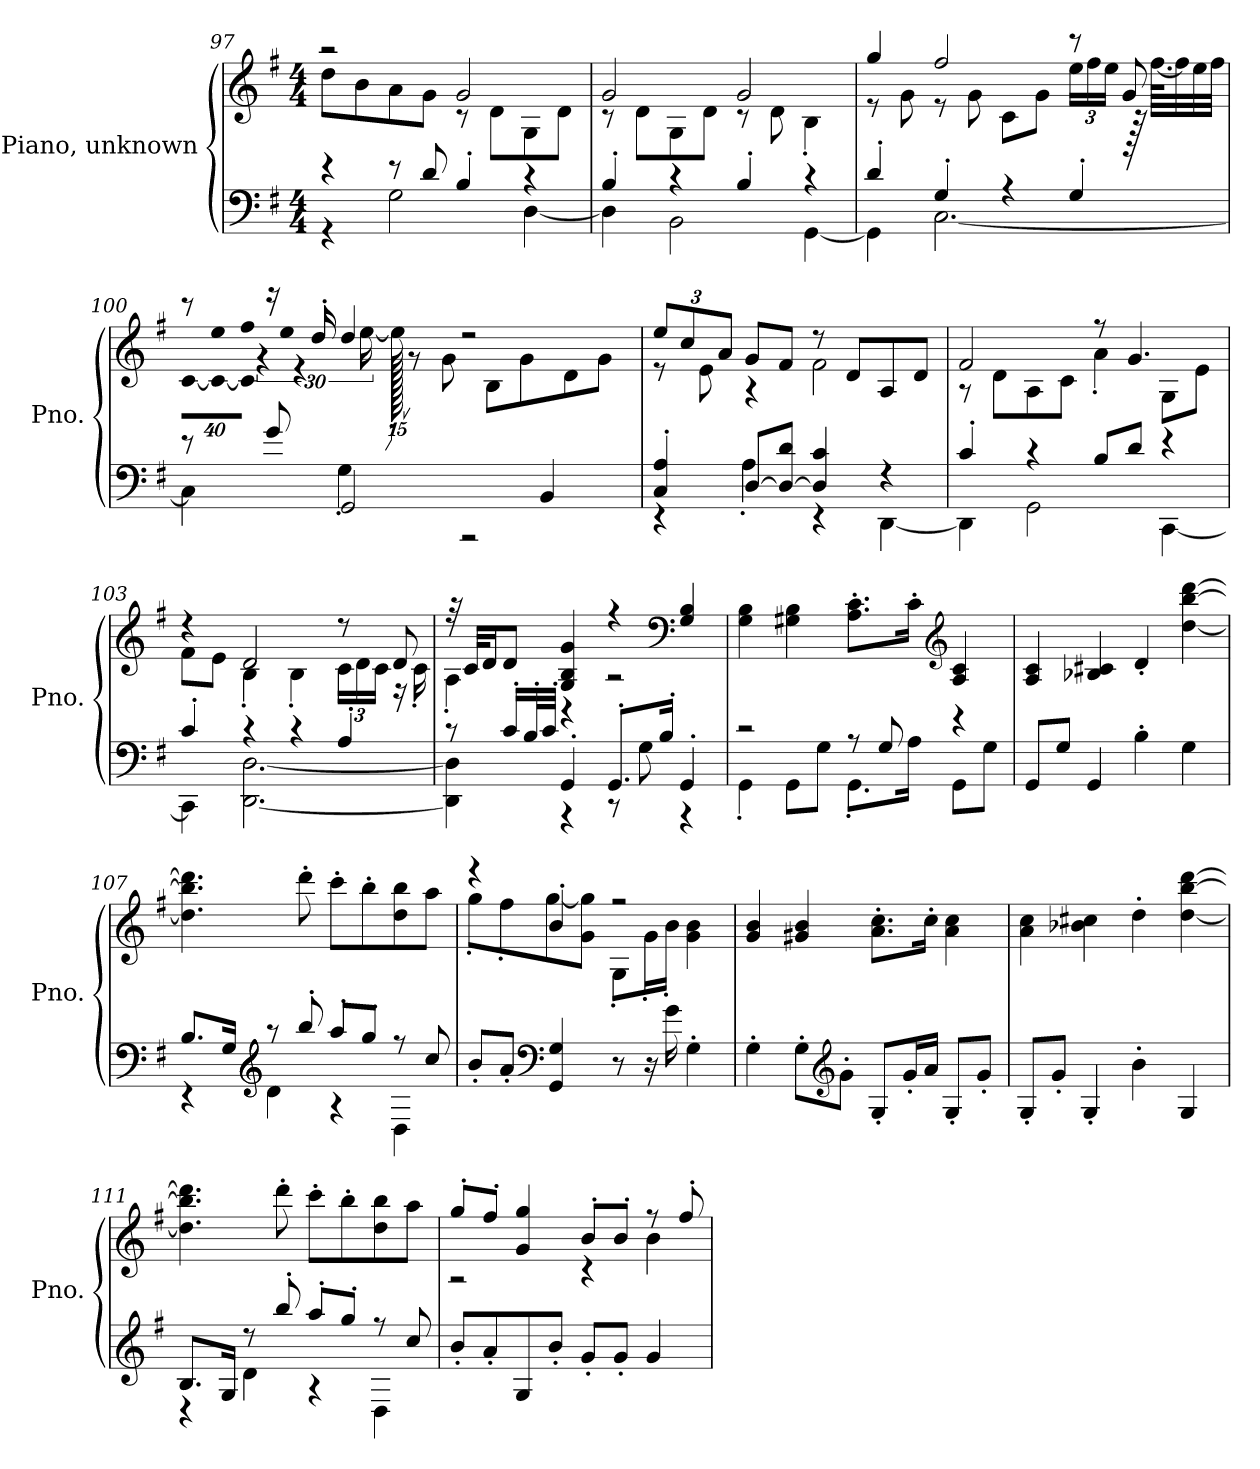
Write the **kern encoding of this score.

**kern	**kern
*part1	*part1
*staff2	*staff1
*I"Piano, unknown	*
*I'Pno.	*
*clefF4	*clefG2
*k[f#]	*k[f#]
*M4/4	*M4/4
=97	=97
*^	*^
4r	4r	2r	8dd\L
.	.	.	8b\
8r	2G\	.	8a\
8d/	.	.	8g\J
4B'/	.	2g/	8r
.	.	.	8d\L
4r	[4D\	.	8G\
.	.	.	8d\J
=98	=98	=98	=98
4B'/	4D\]	2g/	8r
.	.	.	8d\L
4r	2BB\	.	8G\
.	.	.	8d\J
4B'/	.	2g/	8r
.	.	.	8d\
4r	[4GG\	.	4B'\
!!LO:LB:g=z	!!
=99	=99	=99	=99
4d'/	4GG\]	4gg/	8r
.	.	.	8g\
4G'/	[2.C\	2ff#/	8r
.	.	.	8g\
4r	.	.	8c\L
.	.	.	8g\J
*	*	*	*Xbrackettup
4G'/	.	8r	24ee\LL
.	.	.	24ff#\
.	.	.	24ee\JJ
.	.	8g/	128r
.	.	.	[64.ff#\KLLL
.	.	.	32ff#\]
.	.	.	32ee\
.	.	.	32ff#\JJJ
=100	=100	=100	=100
*	*	*	*brackettup
!	!	!	!LO:N:vis=32
8r	4C\]	8r	[640%23c\LLL
!	!	!	!LO:N:vis=32
.	.	.	640%23c\_ 640%23ee\
!	!	!	!LO:N:vis=32
.	.	.	640%23c\] 640%23ff#\JJJ
!	!	!	!LO:N:vis=64
.	.	.	960%17r
8g/	.	16r	.
!	!	!	!LO:N:vis=64
.	.	.	960%17ee\
!	!	!	!LO:N:vis=16
.	.	.	1920%137r
.	.	16dd'/	.
.	.	.	[480%17ee\
2GG/	4G'\	4dd/	1920ee'\]
.	.	.	8r
.	.	.	8g\
.	2r	2r	.
.	.	.	8B\L
.	.	.	8g\
4BB/	.	.	.
.	.	.	8d\
.	.	.	8g\J
1920ryy	1920ryy	1920ryy	.
=101	=101	=101	=101
*	*	*Xbrackettup	*
4C/' 4A/'	4r	12ee/L	8r
.	.	12cc/	.
.	.	.	8e\
.	.	12a/J	.
[8D/L	4A'\	8g/L	4r
8D/_ 8d/J	.	8f#/J	.
4D/] 4c/	4r	8r	2f#\
.	.	8d/L	.
4r	[4DD\	8A/	.
.	.	8d/J	.
!!LO:LB:g=z	!!
=102	=102	=102	=102
4c'/	4DD\]	2f#/	8r
.	.	.	8d\L
4r	2GG\	.	8A\
.	.	.	8c\J
8B/L	.	8r	4a'\
8d/J	.	4.g/	.
4r	[4CC\	.	8G\L
.	.	.	8e\J
=103	=103	=103	=103
4c'/	4CC\]	4r	8f#\L
.	.	.	8e\J
4r	[2.DD\ [2.D\	2d/	4B'\
4r	.	.	4B'\
4A'/	.	8r	24c\LL
.	.	.	24d\
.	.	.	24c\JJ
.	.	8d/	16r
.	.	.	16c'\
=104	=104	=104	=104
8r	4DD\] 4D\]	32r	4A'\
.	.	32c/KLL	.
.	.	16d/J	.
16c'/LL	.	8d/J	.
32B'/L	.	.	.
32c'/JJJ	.	.	.
4GG'/	4r	4G/ 4B/ 4g/	4r
8.GG'/L	8r	4r	2r
.	8G\	.	.
16B'/Jk	.	.	.
*	*	*clefF4	*
4GG'/	4r	4G/ 4B/	.
*	*	*v	*v
!!LO:LB:g=z
=105	=105	=105
2r	4GG'\	4G\ 4B\
.	8GG\L	4G#X\ 4B\
.	8G\J	.
8r	8.GG'\L	8.A\' 8.c\'L
8G/	.	.
.	16A\Jk	16c'\Jk
*	*	*clefG2
4r	8GG\L	4A/ 4c/
.	8G\J	.
*v	*v	*
=106	=106
8GG/L	4A/ 4c/
8G/J	.
4GG/	4B-X/ 4c#X/
4B'\	4d'/
4G\	[4dd\ [4bb\ [4ddd\
=107	=107
*^	*
8.B/L	4r	4.dd\] 4.bb\] 4.ddd\]
16G/Jk	.	.
*clefG2	*	*
8r	4d\	.
8bb'/	.	8ddd'\
8aa'/L	4r	8ccc'\L
8gg'/J	.	8bb'\
8r	4D\	8dd\ 8bb\
8cc/	.	8aa\J
*v	*v	*
=108	=108
*	*^
8b'/L	4r	8gg'\L
8a'/J	.	8ff#'\
*clefF4	*	*
4GG/ 4G/	4b'/	[8gg\
.	.	8g\ 8gg\]J
8r	2r	8G'\L
16r	.	16g'\L
16g\	.	16b'\JJ
4G'\	.	4g\ 4b\
*	*v	*v
!!LO:LB:g=z
=109	=109
4G'\	4g/ 4b/
8G'\L	4g#X/ 4b/
*clefG2	*
8g'\J	.
8G'/L	8.a\' 8.cc\'L
16g'/L	.
16a/JJ	16cc'\Jk
8G'/L	4a\ 4cc\
8g'/J	.
=110	=110
8G'/L	4a\ 4cc\
8g'/J	.
4G'/	4b-X\ 4cc#X\
4b'\	4dd'\
4G/	[4dd\ [4bb\ [4ddd\
=111	=111
*^	*
8.B/L	4r	4.dd\] 4.bb\] 4.ddd\]
16G/Jk	.	.
8r	4d\	.
8bb'/	.	8ddd'\
8aa'/L	4r	8ccc'\L
8gg'/J	.	8bb'\
8r	4D\	8dd\ 8bb\
8cc/	.	8aa\J
*v	*v	*
=112	=112
*	*^
8b'/L	8gg'/L	2r
8a'/	8ff#'/J	.
8G/	4g/ 4gg/	.
8b'/J	.	.
8g'/L	8b'/L	4r
8g'/J	8b'/J	.
4g/	8r	4b\
.	8ff#'/	.
*	*v	*v
=	=
*-	*-
